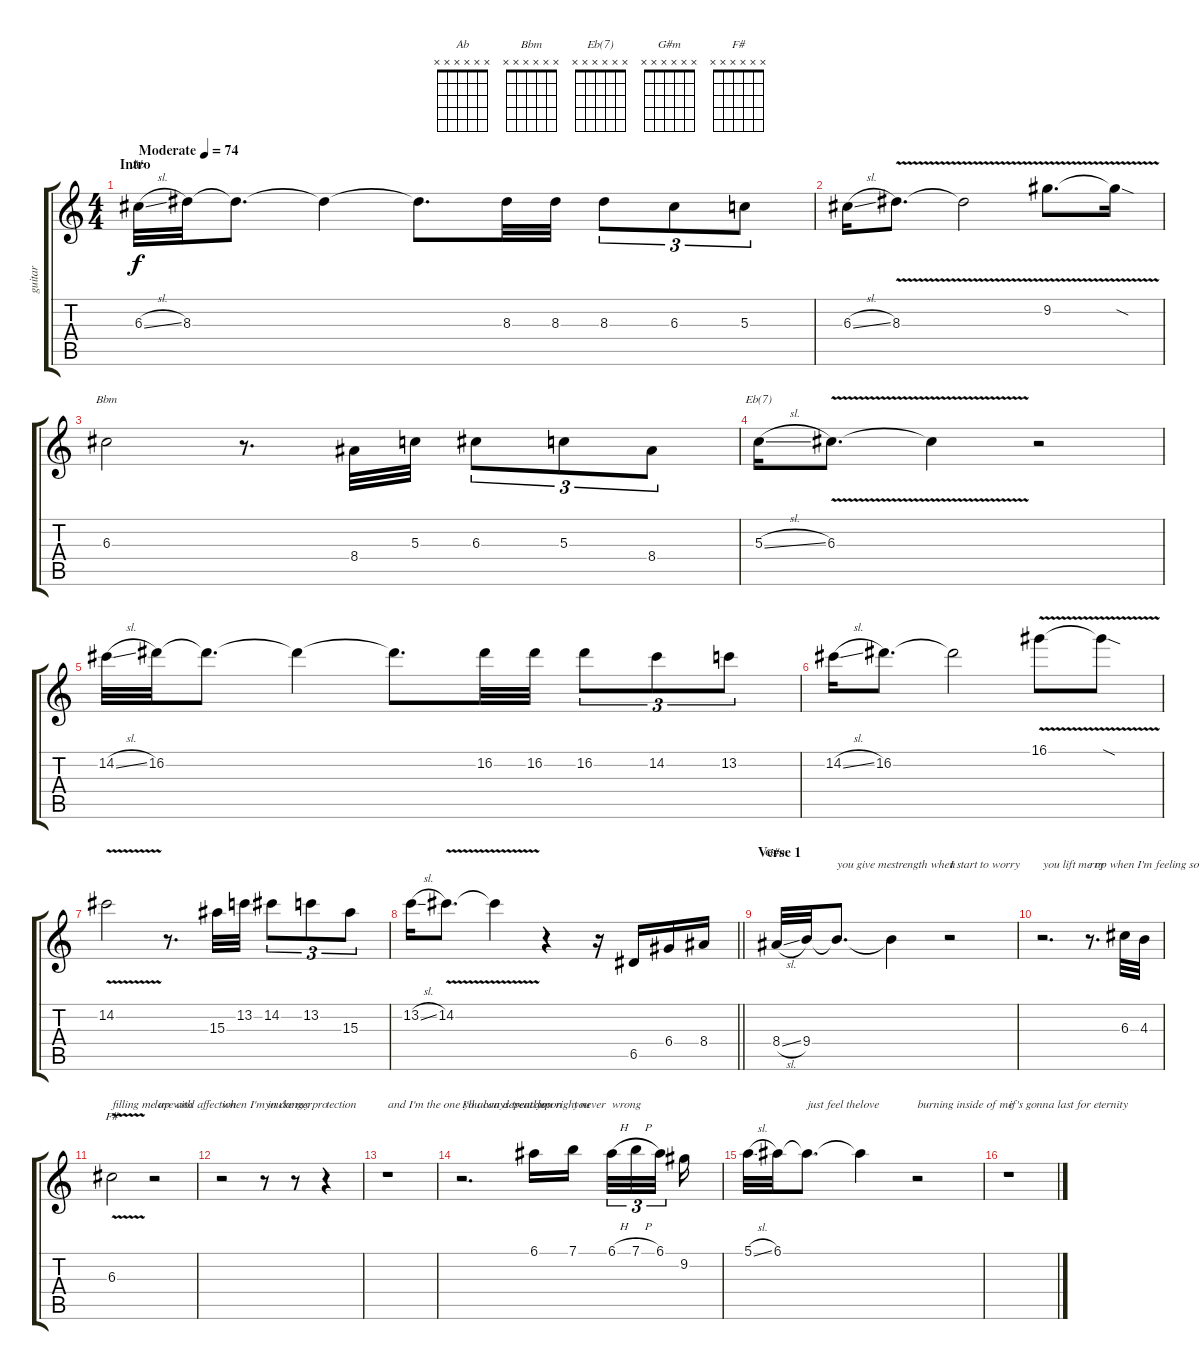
\track ("guitar" "guitar") {instrument acousticguitarnylon}
\staff {score tabs}
\tuning (E4 B3 G3 D3 A2 E2) {hide}
\chord ("Ab" x x x x x x)
\chord ("Bbm" x x x x x x)
\chord ("Eb(7)" x x x x x x)
\chord ("G#m" x x x x x x)
\chord ("F#" x x x x x x)
\ts (4 4)
\section ("" "Intro")
\tempo (74 "Moderate")
\clef g2
\ks c
6.3{sl}.32{ch "Ab" dy f instrument acousticguitarnylon} 8.3.32 8.3{t}.8{d} 8.3{t}.4 8.3{t}.8{d} 8.3.32 8.3.32 8.3.8{tu (3 2)} 6.3.8{tu (3 2)} 5.3.8{tu (3 2)} |
6.3{sl}.16 8.3{v}.8{d} 8.3{t}.2 9.2{v}.8{d} 9.2{sod t}.16 |
6.3.2{ch "Bbm"} r.8{d} 8.4.32 5.3.32 6.3.8{tu (3 2)} 5.3.8{tu (3 2)} 8.4.8{tu (3 2)} |
5.3{sl}.16{ch "Eb(7)"} 6.3{v}.8{d} 6.3{t}.4 r.2 |
14.2{sl}.32 16.2.32 16.2{t}.8{d} 16.2{t}.4 16.2{t}.8{d} 16.2.32 16.2.32 16.2.8{tu (3 2)} 14.2.8{tu (3 2)} 13.2.8{tu (3 2)} |
14.2{sl}.16 16.2.8{d} 16.2{t}.2 16.1{v}.8 16.1{sod t}.8 |
14.2{v}.2 r.8{d} 15.3.32 13.2.32 14.2.8{tu (3 2)} 13.2.8{tu (3 2)} 15.3.8{tu (3 2)} |
\barLineRight lightlight
13.2{sl}.16 14.2{v}.8{d} 14.2{t}.4 r.4 r.16 6.5.16 6.4.16 8.4.16 |
\section ("" "Verse 1")
8.4{sl}.32{ch "G#m"} 9.4.32 9.4{t}.8{d txt "you give me"} 9.4{t}.4{txt "strength when"} r.2{txt "I start to worry"} |
r.2{d txt "you lift me up when I'm feeling so"} r.8{d txt "rry"} 6.3.32 4.3.32 |
6.3{v}.2{ch "F#" txt "filling me up with"} r.2{txt "love and affection"} |
r.2{txt "when I'm in danger"} r.8{txt "you're"} r.8{txt "my pro"} r.4{txt "tection"} |
r.1{txt "and I'm the one you can depend upon"} |
r.2{d txt "I'll always treat you right never"} 6.1.16{txt "do"} 7.1.16{txt "you" beam splitsecondary} 6.1{h}.32{tu (3 2) txt "wrong"} 7.1{h}.32{tu (3 2)} 6.1.32{tu (3 2) beam splitsecondary} 9.2.16 |
5.1{sl}.32 6.1.32 6.1{t}.8{d txt "just feel the"} 6.1{t}.4{txt "love"} r.2{txt "burning inside of me"} |
r.1{txt "if's gonna last for eternity"}
